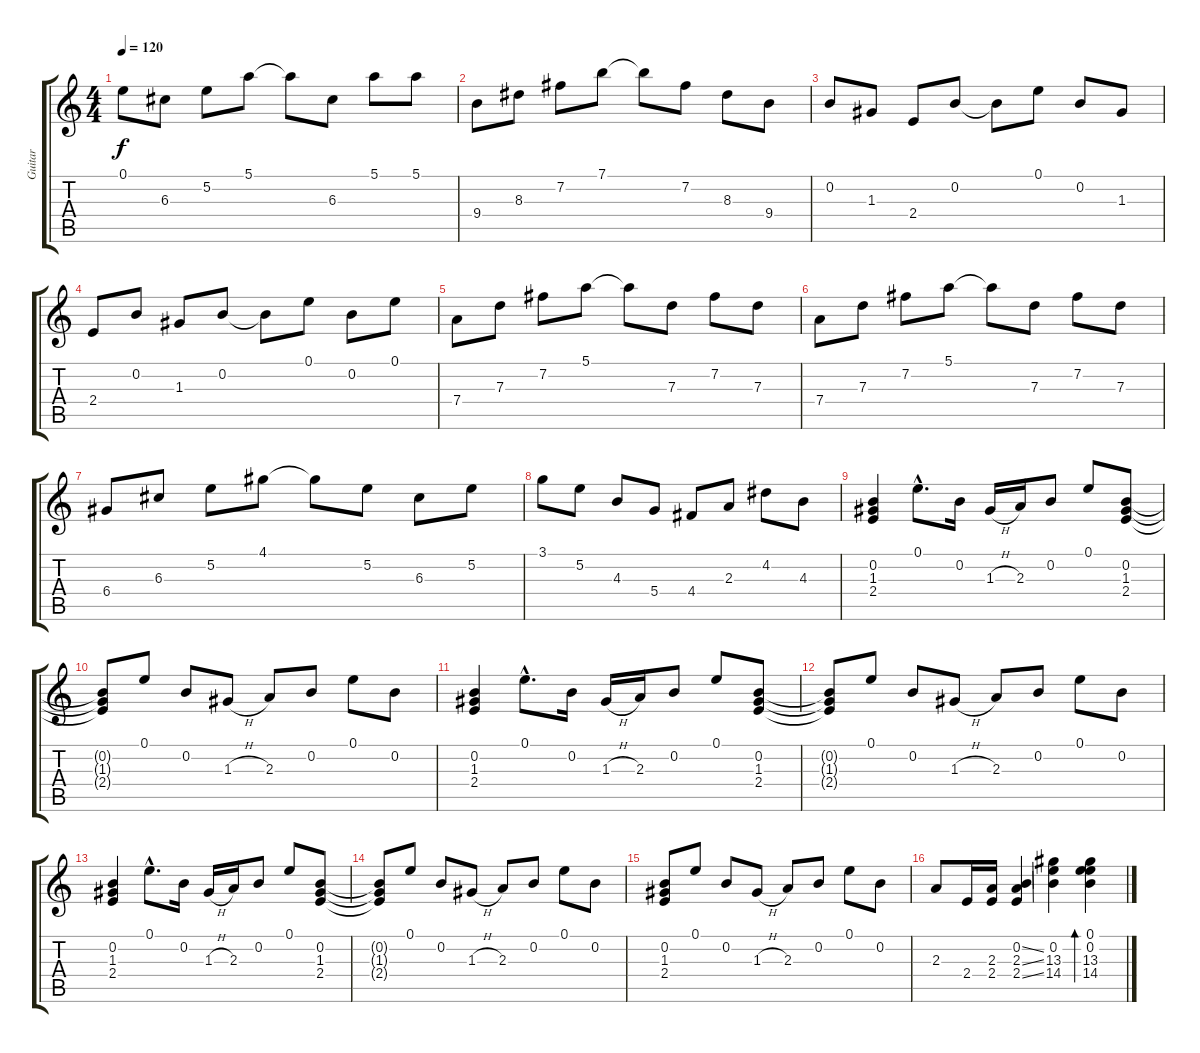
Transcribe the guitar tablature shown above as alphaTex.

\track ("Guitar" "Guitar") {instrument electricguitarclean}
\staff {score tabs}
\tuning (E4 B3 G3 D3 A2 E2) {hide}
\ts (4 4)
\tempo 120
\clef g2
\ks c
0.1.8{dy f} 6.3.8 5.2.8 5.1.8 5.1{t}.8 6.3.8 5.1.8 5.1.8 |
9.4.8 8.3.8 7.2.8 7.1.8 7.1{t}.8 7.2.8 8.3.8 9.4.8 |
0.2.8 1.3.8 2.4.8 0.2.8 0.2{t}.8 0.1.8 0.2.8 1.3.8 |
2.4.8 0.2.8 1.3.8 0.2.8 0.2{t}.8 0.1.8 0.2.8 0.1.8 |
7.4.8 7.3.8 7.2.8 5.1.8 5.1{t}.8 7.3.8 7.2.8 7.3.8 |
7.4.8 7.3.8 7.2.8 5.1.8 5.1{t}.8 7.3.8 7.2.8 7.3.8 |
6.4.8 6.3.8 5.2.8 4.1.8 4.1{t}.8 5.2.8 6.3.8 5.2.8 |
3.1.8 5.2.8 4.3.8 5.4.8 4.4.8 2.3.8 4.2.8 4.3.8 |
(0.2 1.3 2.4).4 0.1{hac}.8{d} 0.2.16 1.3{h}.16 2.3.16 0.2.8 0.1.8 (0.2 1.3 2.4).8 |
(0.2{t} 1.3{t} 2.4{t}).8 0.1.8 0.2.8 1.3{h}.8 2.3.8 0.2.8 0.1.8 0.2.8 |
(0.2 1.3 2.4).4 0.1{hac}.8{d} 0.2.16 1.3{h}.16 2.3.16 0.2.8 0.1.8 (0.2 1.3 2.4).8 |
(0.2{t} 1.3{t} 2.4{t}).8 0.1.8 0.2.8 1.3{h}.8 2.3.8 0.2.8 0.1.8 0.2.8 |
(0.2 1.3 2.4).4 0.1{hac}.8{d} 0.2.16 1.3{h}.16 2.3.16 0.2.8 0.1.8 (0.2 1.3 2.4).8 |
(0.2{t} 1.3{t} 2.4{t}).8 0.1.8 0.2.8 1.3{h}.8 2.3.8 0.2.8 0.1.8 0.2.8 |
(0.2 1.3 2.4).8 0.1.8 0.2.8 1.3{h}.8 2.3.8 0.2.8 0.1.8 0.2.8 |
2.3.8 2.4.16 (2.3 2.4).16 (0.2{ss} 2.3{ss} 2.4{ss}).4 (0.2 13.3 14.4).4 (0.1 0.2 13.3 14.4).4{bd 480}
